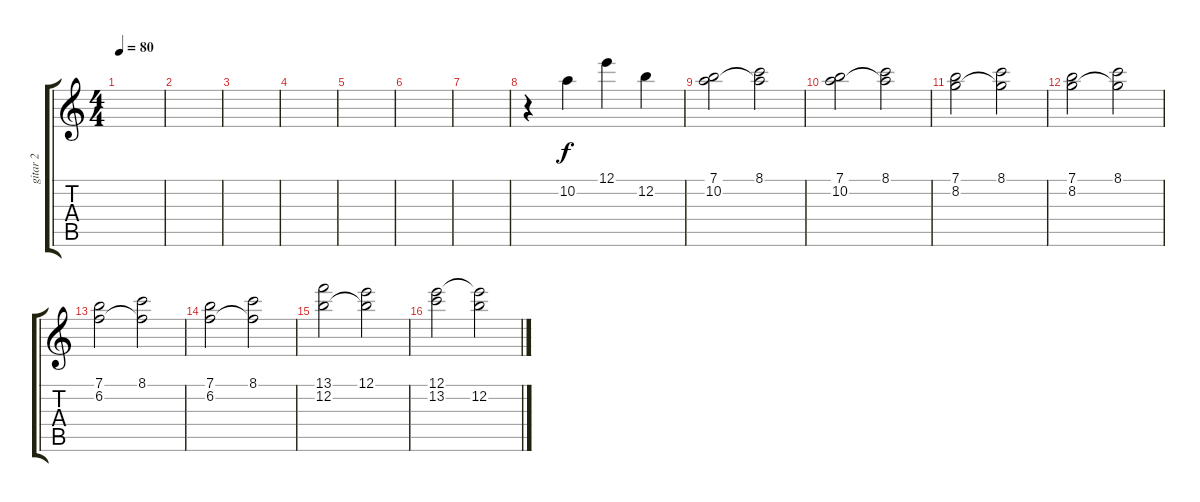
\track ("gitar 2" "gitar 2") {instrument acousticguitarnylon}
\staff {score tabs}
\tuning (E4 B3 G3 D3 A2 E2) {hide}
\ts (4 4)
\tempo 80
\clef g2
\ks c
|
|
|
|
|
|
|
r.4 10.2.4 12.1.4 12.2.4 |
(7.1 10.2).2 (8.1 10.2{t}).2 |
(7.1 10.2).2 (8.1 10.2{t}).2 |
(7.1 8.2).2 (8.1 8.2{t}).2 |
(7.1 8.2).2 (8.1 8.2{t}).2 |
(7.1 6.2).2 (8.1 6.2{t}).2 |
(7.1 6.2).2 (8.1 6.2{t}).2 |
(13.1 12.2).2 (12.1 12.2{t}).2 |
(12.1 13.2).2 (12.1{t} 12.2).2
